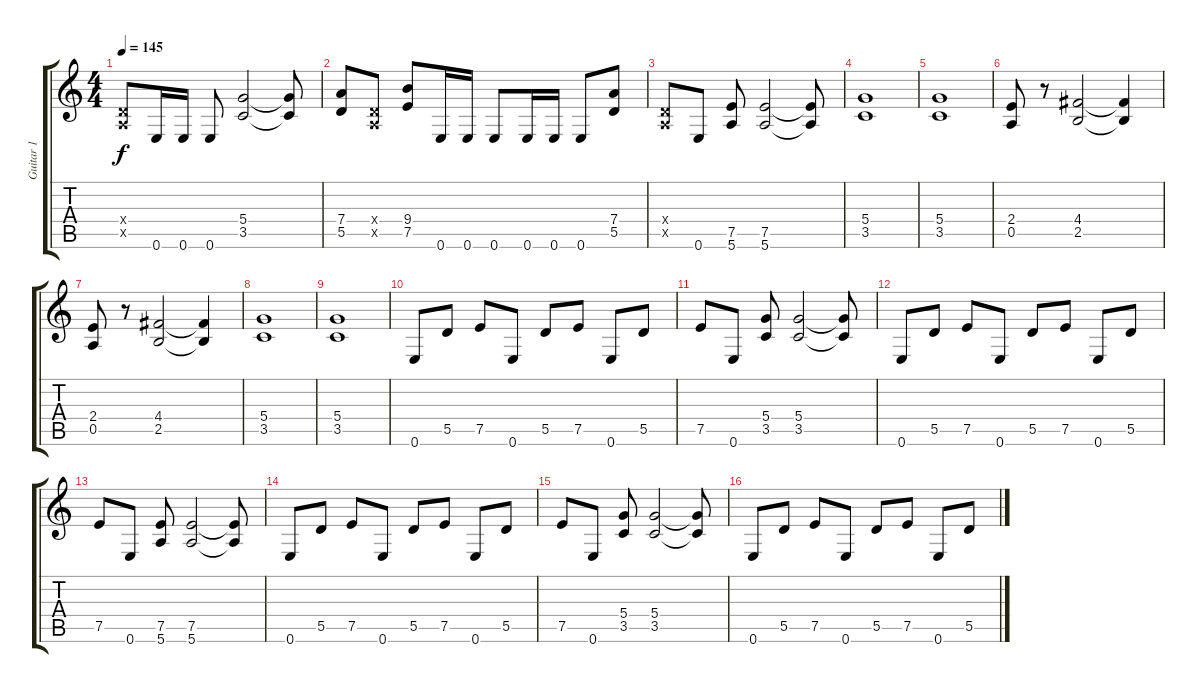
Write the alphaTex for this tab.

\track ("Guitar 1" "Guitar 1") {instrument overdrivenguitar}
\staff {score tabs}
\tuning (E4 B3 G3 D3 A2 E2) {hide}
\ts (4 4)
\tempo 145
\clef g2
\ks c
(0.4{x} 0.5{x}).8{dy f} 0.6.16 0.6.16 0.6.8 (5.4 3.5).2 (5.4{t} 3.5{t}).8 |
(7.4 5.5).8 (0.4{x} 0.5{x}).8 (9.4 7.5).8 0.6.16 0.6.16 0.6.8 0.6.16 0.6.16 0.6.8 (7.4 5.5).8 |
(0.4{x} 0.5{x}).8 0.6.8 (7.5 5.6).8 (7.5 5.6).2 (7.5{t} 5.6{t}).8 |
(5.4 3.5).1 |
(5.4 3.5).1 |
(2.4 0.5).8 r.8 (4.4 2.5).2 (4.4{t} 2.5{t}).4 |
(2.4 0.5).8 r.8 (4.4 2.5).2 (4.4{t} 2.5{t}).4 |
(5.4 3.5).1 |
(5.4 3.5).1 |
0.6.8 5.5.8 7.5.8 0.6.8 5.5.8 7.5.8 0.6.8 5.5.8 |
7.5.8 0.6.8 (5.4 3.5).8 (5.4 3.5).2 (5.4{t} 3.5{t}).8 |
0.6.8 5.5.8 7.5.8 0.6.8 5.5.8 7.5.8 0.6.8 5.5.8 |
7.5.8 0.6.8 (7.5 5.6).8 (7.5 5.6).2 (7.5{t} 5.6{t}).8 |
0.6.8 5.5.8 7.5.8 0.6.8 5.5.8 7.5.8 0.6.8 5.5.8 |
7.5.8 0.6.8 (5.4 3.5).8 (5.4 3.5).2 (5.4{t} 3.5{t}).8 |
0.6.8 5.5.8 7.5.8 0.6.8 5.5.8 7.5.8 0.6.8 5.5.8
